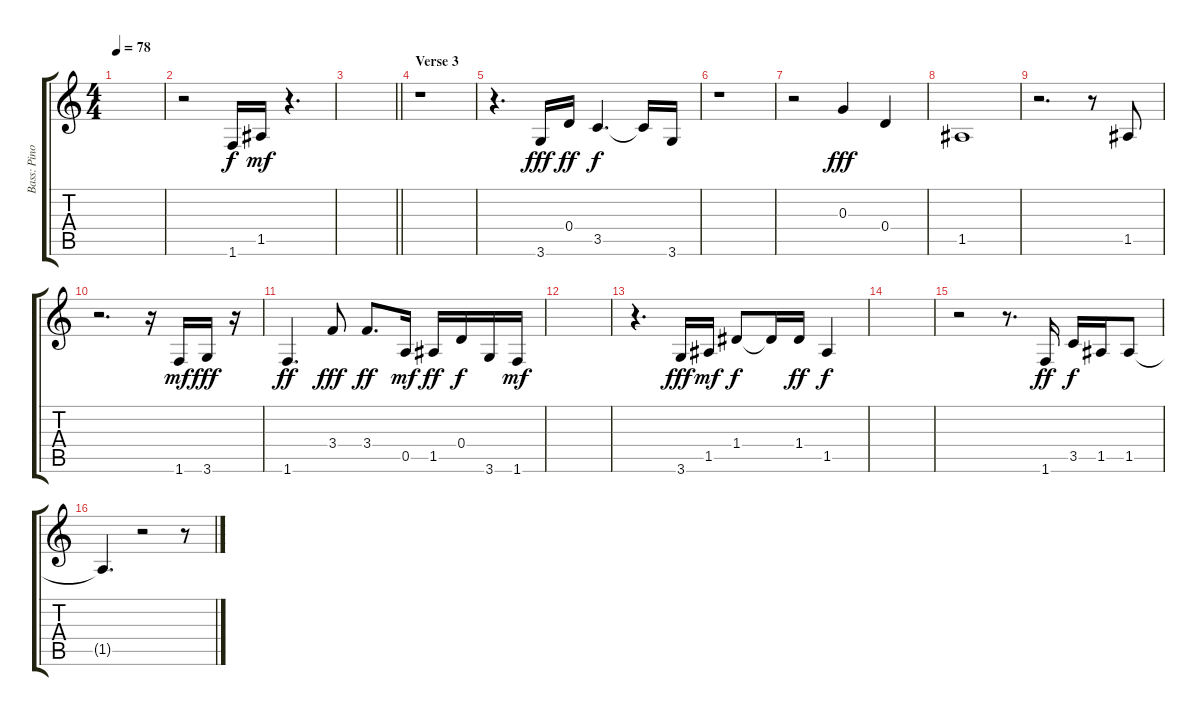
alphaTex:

\track ("Bass: Pino Palladino" "Bass: Pino") {instrument fretlessbass}
\staff {score tabs}
\tuning (E4 B3 G3 D3 A2 E2) {hide}
\ts (4 4)
\tempo 78
\clef g2
\ks c
|
r.2 1.6.16{dy f} 1.5.16{dy mf} r.4{d} |
\barLineRight lightlight
|
\section ("" "Verse 3")
r.1 |
r.4{d} 3.6.16{dy fff} 0.4.16{dy ff} 3.5.4{d dy f} 3.5{t}.16 3.6.16 |
r.1 |
r.2 0.3.4{dy fff} 0.4.4 |
1.5.1 |
r.2{d} r.8 1.5.8 |
r.2{d} r.16 1.6.16{dy mf} 3.6.16{dy fff} r.16 |
1.6.4{d dy ff} 3.4.8{dy fff} 3.4.8{d dy ff} 0.5.16{dy mf} 1.5.16{dy ff} 0.4.16{dy f} 3.6.16 1.6.16{dy mf} |
|
r.4{d} 3.6.16{dy fff} 1.5.16{dy mf} 1.4.8{dy f} 1.4{t}.16 1.4.16{dy ff} 1.5.4{dy f} |
|
r.2 r.8{d} 1.6.16{dy ff} 3.5.16{dy f} 1.5.16 1.5.8 |
1.5{t}.4{d} r.2 r.8
